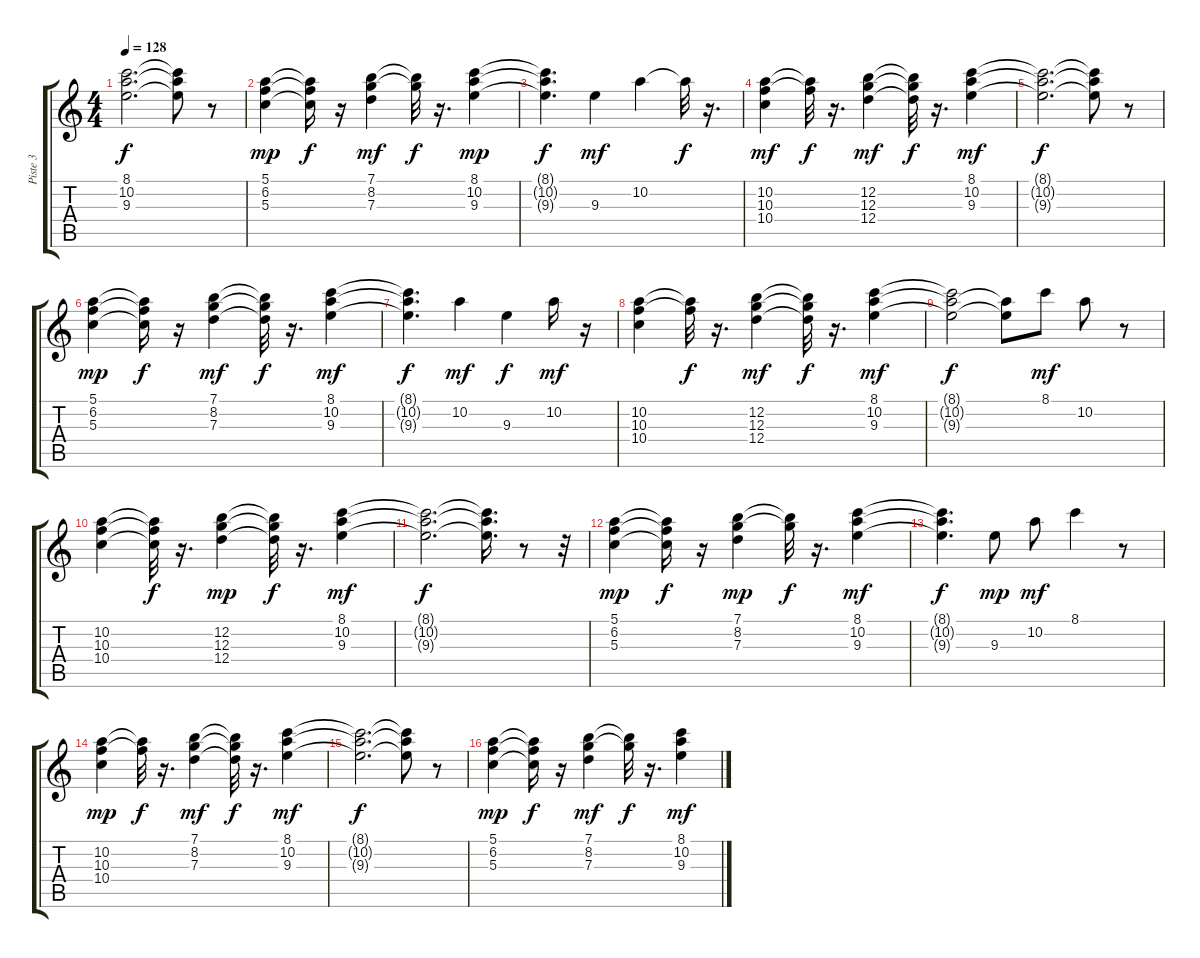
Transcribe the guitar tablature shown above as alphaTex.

\track ("Piste 3" "Piste 3") {instrument acousticguitarsteel}
\staff {score tabs}
\tuning (E4 B3 G3 D3 A2 E2) {hide}
\ts (4 4)
\tempo 128
\clef g2
\ks c
(8.1{t} 10.2{t} 9.3{t}).2{d dy f} (8.1{t} 10.2{t} 9.3{t}).8 r.8 |
(5.1 6.2 5.3).4{dy mp} (5.1{t} 6.2{t} 5.3{t}).16{dy f} r.16 (7.1 8.2 7.3).4{dy mf} (7.1{t} 8.2{t}).32{dy f} r.16{d} (8.1 10.2 9.3).4{dy mp} |
(8.1{t} 10.2{t} 9.3{t}).4{d dy f} 9.3.4{dy mf} 10.2.4 10.2{t}.32{dy f} r.16{d} |
(10.2 10.3 10.4).4{dy mf} (10.2{t} 10.3{t}).32{dy f} r.16{d} (12.2 12.3 12.4).4{dy mf} (12.2{t} 12.3{t} 12.4{t}).32{dy f} r.16{d} (8.1 10.2 9.3).4{dy mf} |
(8.1{t} 10.2{t} 9.3{t}).2{d dy f} (8.1{t} 10.2{t} 9.3{t}).8 r.8 |
(5.1 6.2 5.3).4{dy mp} (5.1{t} 6.2{t} 5.3{t}).16{dy f} r.16 (7.1 8.2 7.3).4{dy mf} (7.1{t} 8.2{t} 7.3{t}).32{dy f} r.16{d} (8.1 10.2 9.3).4{dy mf} |
(8.1{t} 10.2{t} 9.3{t}).4{d dy f} 10.2.4{dy mf} 9.3.4{dy f} 10.2.16{dy mf} r.16 |
(10.2 10.3 10.4).4 (10.2{t} 10.3{t}).32{dy f} r.16{d} (12.2 12.3 12.4).4{dy mf} (12.2{t} 12.3{t} 12.4{t}).32{dy f} r.16{d} (8.1 10.2 9.3).4{dy mf} |
(8.1{t} 10.2{t} 9.3{t}).2{dy f} (10.2{t} 9.3{t}).8 8.1.8{dy mf} 10.2.8 r.8 |
(10.2 10.3 10.4).4 (10.2{t} 10.3{t} 10.4{t}).32{dy f} r.16{d} (12.2 12.3 12.4).4{dy mp} (12.2{t} 12.3{t} 12.4{t}).32{dy f} r.16{d} (8.1 10.2 9.3).4{dy mf} |
(8.1{t} 10.2{t} 9.3{t}).2{d dy f} (8.1{t} 10.2{t} 9.3{t}).16{d} r.8 r.32 |
(5.1 6.2 5.3).4{dy mp} (5.1{t} 6.2{t} 5.3{t}).16{dy f} r.16 (7.1 8.2 7.3).4{dy mp} (7.1{t} 8.2{t}).32{dy f} r.16{d} (8.1 10.2 9.3).4{dy mf} |
(8.1{t} 10.2{t} 9.3{t}).4{d dy f} 9.3.8{dy mp} 10.2.8{dy mf} 8.1.4 r.8 |
(10.2 10.3 10.4).4{dy mp} (10.2{t} 10.3{t}).32{dy f} r.16{d} (7.1 8.2 7.3).4{dy mf} (7.1{t} 8.2{t} 7.3{t}).32{dy f} r.16{d} (8.1 10.2 9.3).4{dy mf} |
(8.1{t} 10.2{t} 9.3{t}).2{d dy f} (8.1{t} 10.2{t} 9.3{t}).8 r.8 |
(5.1 6.2 5.3).4{dy mp} (5.1{t} 6.2{t} 5.3{t}).16{dy f} r.16 (7.1 8.2 7.3).4{dy mf} (7.1{t} 8.2{t}).32{dy f} r.16{d} (8.1 10.2 9.3).4{dy mf}
